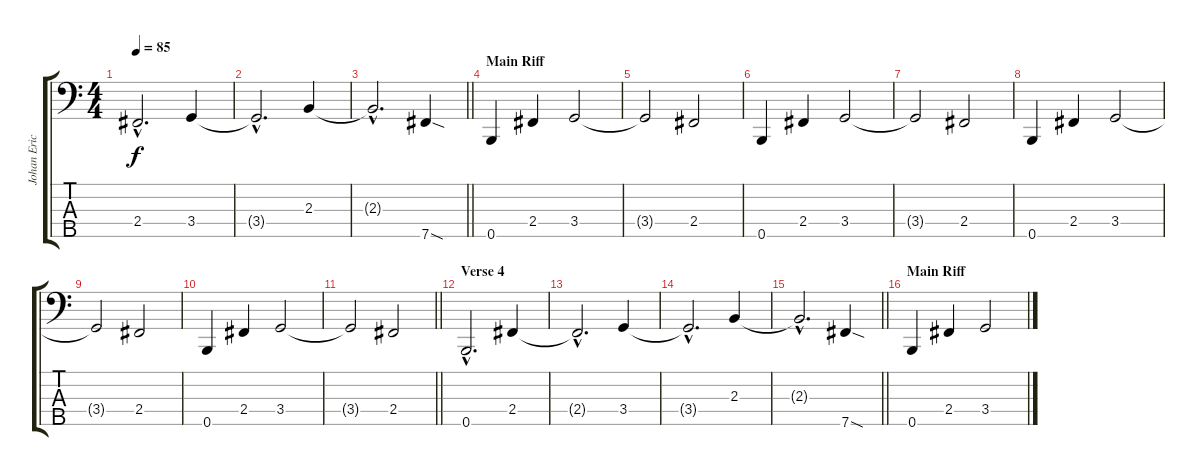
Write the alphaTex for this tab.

\track ("Johan Ericson" "Johan Eric") {instrument electricbassfinger}
\staff {score tabs}
\tuning (G2 D2 A1 E1 B0) {hide}
\ts (4 4)
\tempo 85
\clef f4
\ks c
2.4{hac t}.2{d dy f} 3.4.4 |
3.4{hac t}.2{d} 2.3.4 |
\barLineRight lightlight
2.3{hac t}.2{d} 7.5{sod}.4 |
\section ("" "Main Riff")
0.5.4 2.4.4 3.4.2 |
3.4{t}.2 2.4.2 |
0.5.4 2.4.4 3.4.2 |
3.4{t}.2 2.4.2 |
0.5.4 2.4.4 3.4.2 |
3.4{t}.2 2.4.2 |
0.5.4 2.4.4 3.4.2 |
\barLineRight lightlight
3.4{t}.2 2.4.2 |
\section ("" "Verse 4")
0.5{hac}.2{d} 2.4.4 |
2.4{hac t}.2{d} 3.4.4 |
3.4{hac t}.2{d} 2.3.4 |
\barLineRight lightlight
2.3{hac t}.2{d} 7.5{sod}.4 |
\section ("" "Main Riff")
0.5.4 2.4.4 3.4.2
